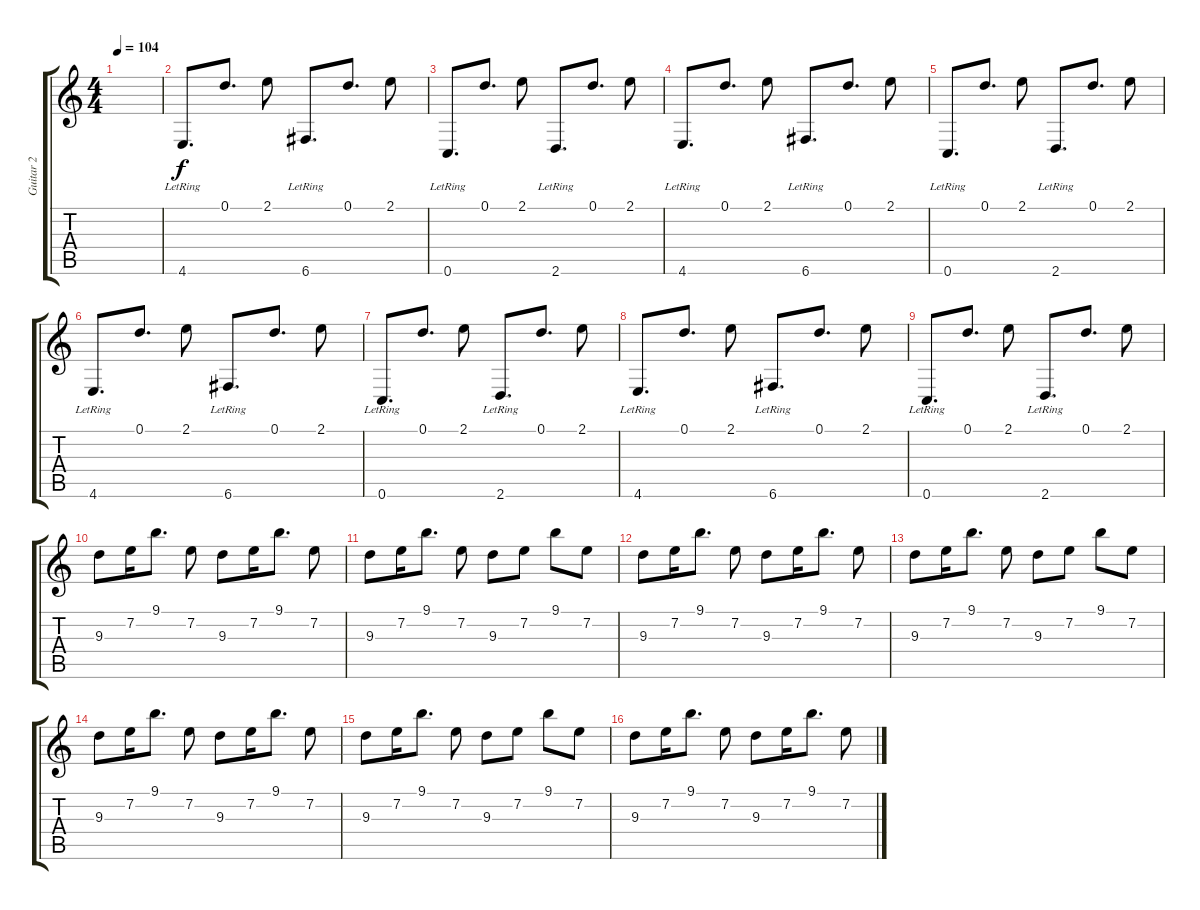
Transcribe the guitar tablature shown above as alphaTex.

\track ("Guitar 2" "Guitar 2") {instrument electricguitarclean}
\staff {score tabs}
\tuning (D4 A3 F3 C3 G2 C2) {hide}
\ts (4 4)
\tempo 104
\clef g2
\ks c
|
4.6{lr}.8{d} 0.1.8{d} 2.1.8 6.6{lr}.8{d} 0.1.8{d} 2.1.8 |
0.6{lr}.8{d} 0.1.8{d} 2.1.8 2.6{lr}.8{d} 0.1.8{d} 2.1.8 |
4.6{lr}.8{d} 0.1.8{d} 2.1.8 6.6{lr}.8{d} 0.1.8{d} 2.1.8 |
0.6{lr}.8{d} 0.1.8{d} 2.1.8 2.6{lr}.8{d} 0.1.8{d} 2.1.8 |
4.6{lr}.8{d} 0.1.8{d} 2.1.8 6.6{lr}.8{d} 0.1.8{d} 2.1.8 |
0.6{lr}.8{d} 0.1.8{d} 2.1.8 2.6{lr}.8{d} 0.1.8{d} 2.1.8 |
4.6{lr}.8{d} 0.1.8{d} 2.1.8 6.6{lr}.8{d} 0.1.8{d} 2.1.8 |
0.6{lr}.8{d} 0.1.8{d} 2.1.8 2.6{lr}.8{d} 0.1.8{d} 2.1.8 |
9.3.8 7.2.16 9.1.8{d} 7.2.8 9.3.8 7.2.16 9.1.8{d} 7.2.8 |
9.3.8 7.2.16 9.1.8{d} 7.2.8 9.3.8 7.2.8 9.1.8 7.2.8 |
9.3.8 7.2.16 9.1.8{d} 7.2.8 9.3.8 7.2.16 9.1.8{d} 7.2.8 |
9.3.8 7.2.16 9.1.8{d} 7.2.8 9.3.8 7.2.8 9.1.8 7.2.8 |
9.3.8 7.2.16 9.1.8{d} 7.2.8 9.3.8 7.2.16 9.1.8{d} 7.2.8 |
9.3.8 7.2.16 9.1.8{d} 7.2.8 9.3.8 7.2.8 9.1.8 7.2.8 |
9.3.8 7.2.16 9.1.8{d} 7.2.8 9.3.8 7.2.16 9.1.8{d} 7.2.8
